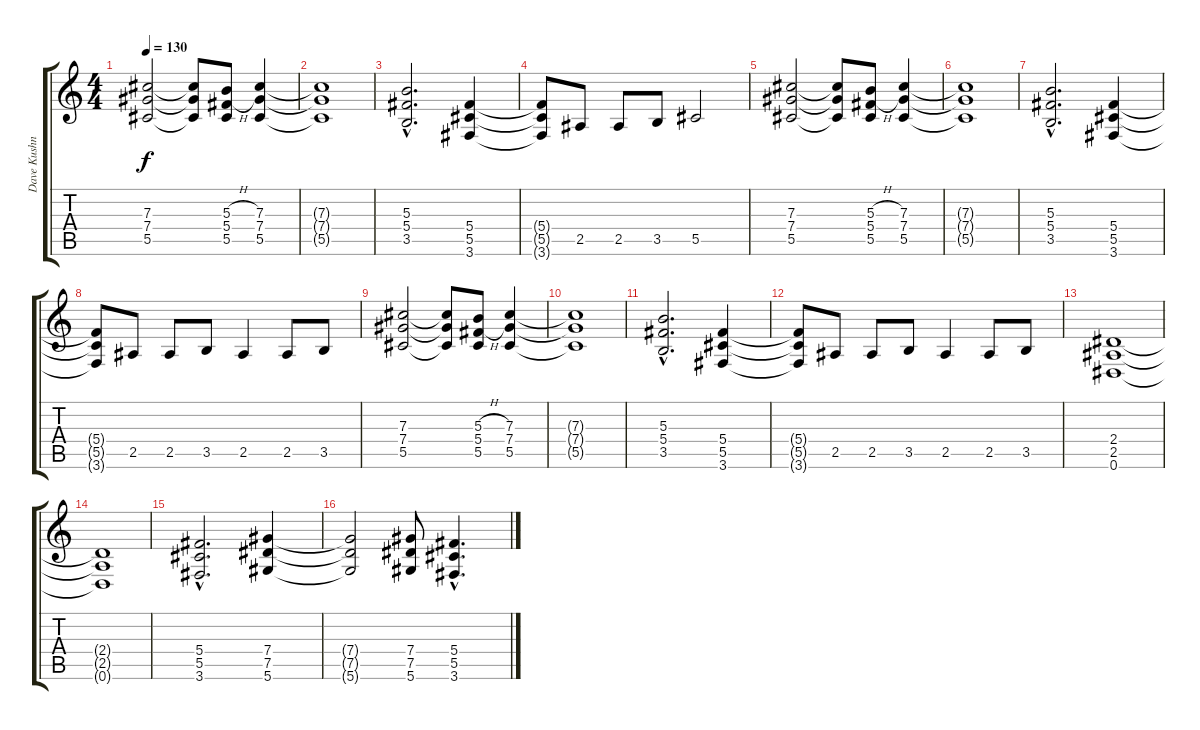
\track ("Dave Kushner" "Dave Kushn") {instrument electricguitarclean}
\staff {score tabs}
\tuning (Eb4 Bb3 Gb3 Db3 Ab2 Eb2) {hide}
\ts (4 4)
\tempo 130
\clef g2
\ks c
(7.3 7.4 5.5).2{dy f instrument distortionguitar} (7.3{t} 7.4{t} 5.5{t}).8 (5.3{h} 5.4{h} 5.5).8 (7.3 7.4 5.5).4 |
(7.3{t} 7.4{t} 5.5{t}).1 |
(5.3{hac} 5.4{hac} 3.5{hac}).2{d} (5.4 5.5 3.6).4 |
(5.4{t} 5.5{t} 3.6{t}).8 2.5.8 2.5.8 3.5.8 5.5.2 |
(7.3 7.4 5.5).2{instrument distortionguitar} (7.3{t} 7.4{t} 5.5{t}).8 (5.3{h} 5.4{h} 5.5).8 (7.3 7.4 5.5).4 |
(7.3{t} 7.4{t} 5.5{t}).1 |
(5.3{hac} 5.4{hac} 3.5{hac}).2{d} (5.4 5.5 3.6).4 |
(5.4{t} 5.5{t} 3.6{t}).8 2.5.8 2.5.8 3.5.8 2.5.4 2.5.8 3.5.8 |
(7.3 7.4 5.5).2{instrument distortionguitar} (7.3{t} 7.4{t} 5.5{t}).8 (5.3{h} 5.4{h} 5.5).8 (7.3 7.4 5.5).4 |
(7.3{t} 7.4{t} 5.5{t}).1 |
(5.3{hac} 5.4{hac} 3.5{hac}).2{d} (5.4 5.5 3.6).4 |
(5.4{t} 5.5{t} 3.6{t}).8 2.5.8 2.5.8 3.5.8 2.5.4 2.5.8 3.5.8 |
(2.4 2.5 0.6).1 |
(2.4{t} 2.5{t} 0.6{t}).1 |
(5.4{hac} 5.5{hac} 3.6{hac}).2{d} (7.4 7.5 5.6).4 |
(7.4{t} 7.5{t} 5.6{t}).2 (7.4 7.5 5.6).8 (5.4{hac} 5.5{hac} 3.6{hac}).4{d}
